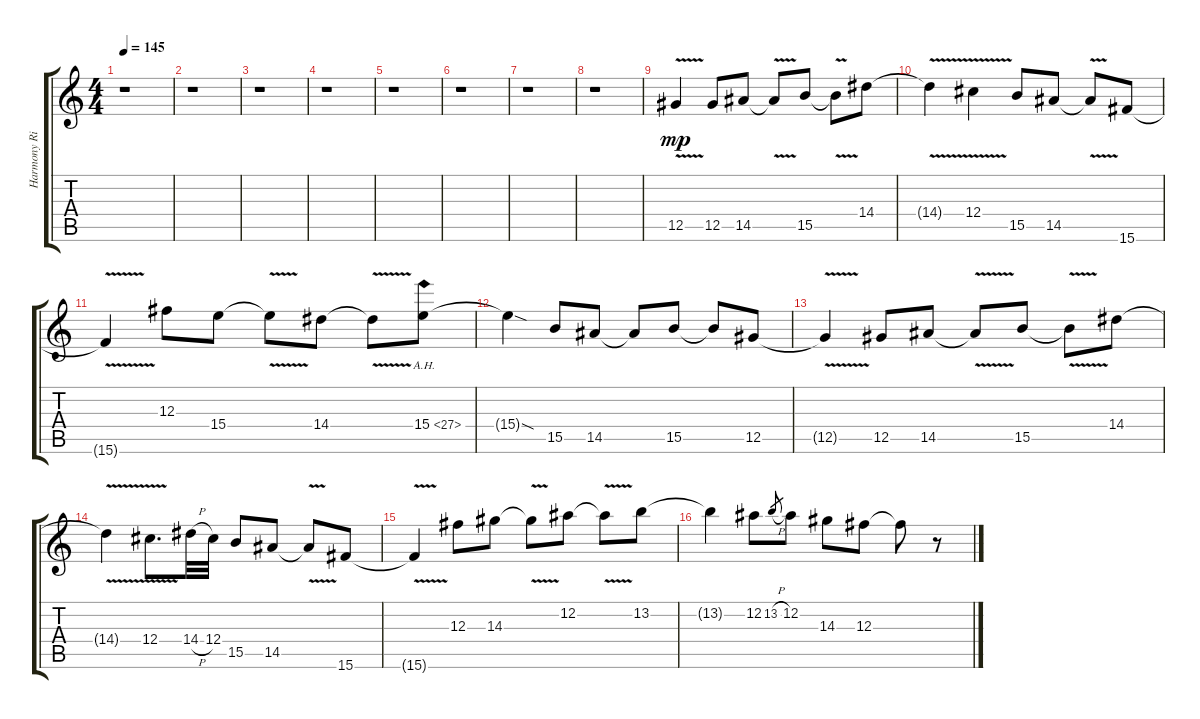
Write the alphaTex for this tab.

\track ("Harmony Right" "Harmony Ri") {instrument distortionguitar}
\staff {score tabs}
\tuning (Eb4 Bb3 Gb3 Db3 Ab2 Eb2) {hide}
\ts (4 4)
\tempo 145
\clef g2
\ks c
r.1{dy mf} |
r.1 |
r.1 |
r.1 |
r.1 |
r.1 |
r.1 |
r.1 |
12.5{v}.4{dy mp} 12.5.8 14.5.8 14.5{v t}.8 15.5.8 15.5{v t}.8 14.4.8 |
14.4{v t}.4 12.4{v}.4 15.5.8 14.5.8 14.5{v t}.8 15.6.8 |
15.6{v t}.4 12.3.8 15.4.8 15.4{v t}.8 14.4.8 14.4{v t}.8 15.4{ah 12}.8 |
15.4{sod t}.4 15.5.8 14.5.8 14.5{t}.8 15.5.8 15.5{t}.8 12.5.8 |
12.5{v t}.4 12.5.8 14.5.8 14.5{v t}.8 15.5.8 15.5{v t}.8 14.4.8 |
14.4{v t}.4 12.4{v}.8{d} 14.4{h}.32 12.4.32 15.5.8 14.5.8 14.5{v t}.8 15.6.8 |
15.6{v t}.4 12.3.8 14.3.8 14.3{v t}.8 12.2.8 12.2{v t}.8 13.2.8 |
13.2{t}.4 12.2.8 13.2{h}.8{gr} 12.2.8 14.3.8 12.3.8 12.3{t}.8 r.8
